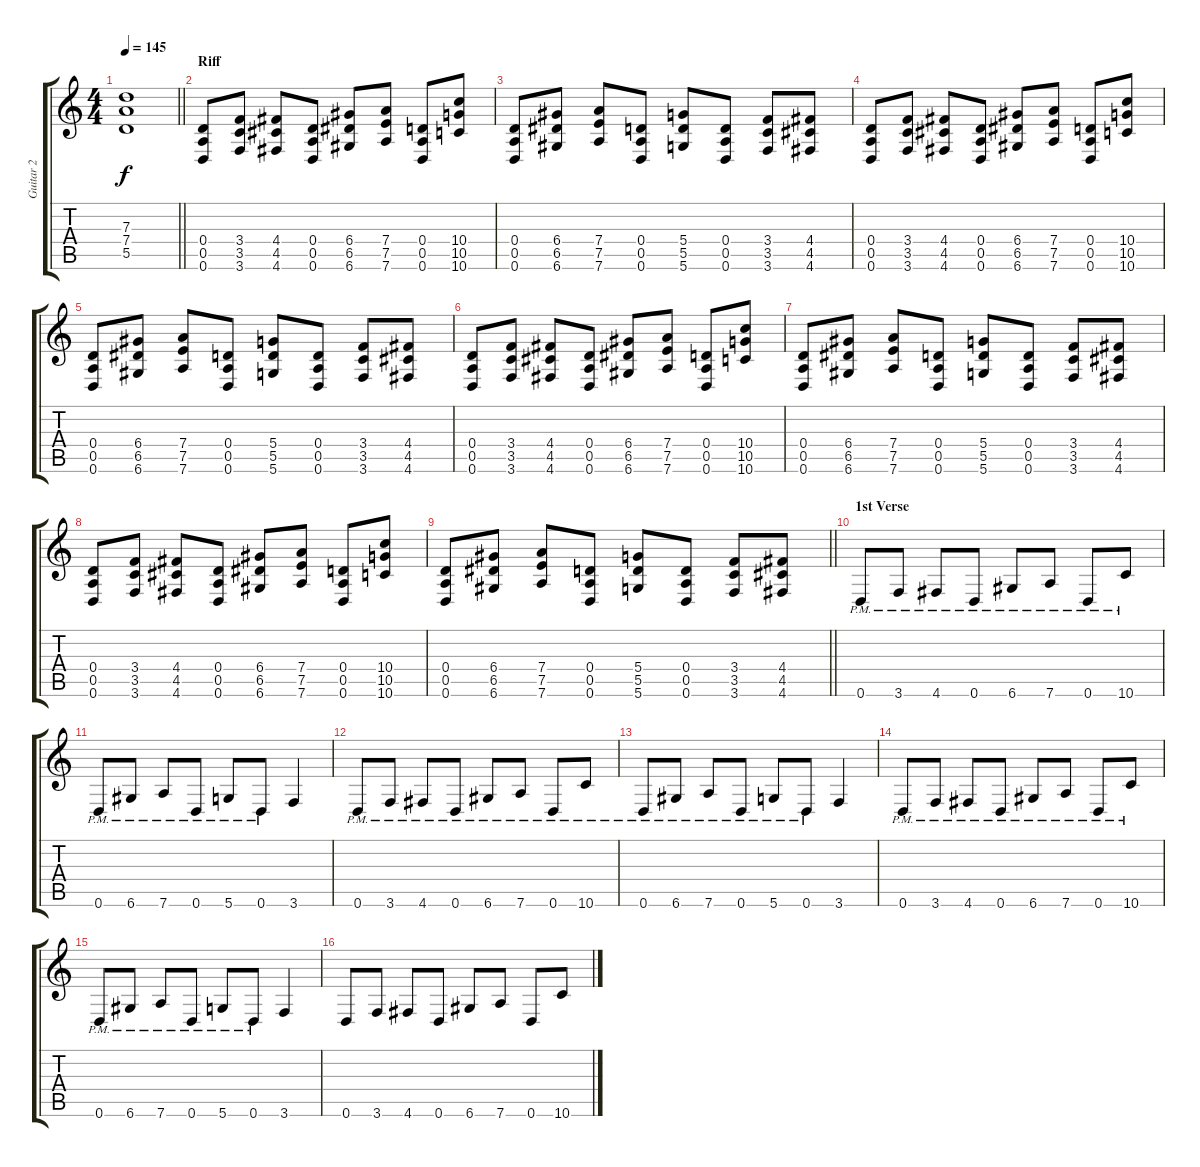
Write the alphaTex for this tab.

\track ("Guitar 2" "Guitar 2") {instrument overdrivenguitar}
\staff {score tabs}
\tuning (E4 B3 G3 D3 A2 D2) {hide}
\ts (4 4)
\tempo 145
\clef g2
\barLineRight lightlight
\ks c
(7.3{t} 7.4{t} 5.5{t}).1{dy f} |
\section ("" "Riff")
(0.4 0.5 0.6).8 (3.4 3.5 3.6).8 (4.4 4.5 4.6).8 (0.4 0.5 0.6).8 (6.4 6.5 6.6).8 (7.4 7.5 7.6).8 (0.4 0.5 0.6).8 (10.4 10.5 10.6).8 |
(0.4 0.5 0.6).8 (6.4 6.5 6.6).8 (7.4 7.5 7.6).8 (0.4 0.5 0.6).8 (5.4 5.5 5.6).8 (0.4 0.5 0.6).8 (3.4 3.5 3.6).8 (4.4 4.5 4.6).8 |
(0.4 0.5 0.6).8 (3.4 3.5 3.6).8 (4.4 4.5 4.6).8 (0.4 0.5 0.6).8 (6.4 6.5 6.6).8 (7.4 7.5 7.6).8 (0.4 0.5 0.6).8 (10.4 10.5 10.6).8 |
(0.4 0.5 0.6).8 (6.4 6.5 6.6).8 (7.4 7.5 7.6).8 (0.4 0.5 0.6).8 (5.4 5.5 5.6).8 (0.4 0.5 0.6).8 (3.4 3.5 3.6).8 (4.4 4.5 4.6).8 |
(0.4 0.5 0.6).8 (3.4 3.5 3.6).8 (4.4 4.5 4.6).8 (0.4 0.5 0.6).8 (6.4 6.5 6.6).8 (7.4 7.5 7.6).8 (0.4 0.5 0.6).8 (10.4 10.5 10.6).8 |
(0.4 0.5 0.6).8 (6.4 6.5 6.6).8 (7.4 7.5 7.6).8 (0.4 0.5 0.6).8 (5.4 5.5 5.6).8 (0.4 0.5 0.6).8 (3.4 3.5 3.6).8 (4.4 4.5 4.6).8 |
(0.4 0.5 0.6).8 (3.4 3.5 3.6).8 (4.4 4.5 4.6).8 (0.4 0.5 0.6).8 (6.4 6.5 6.6).8 (7.4 7.5 7.6).8 (0.4 0.5 0.6).8 (10.4 10.5 10.6).8 |
\barLineRight lightlight
(0.4 0.5 0.6).8 (6.4 6.5 6.6).8 (7.4 7.5 7.6).8 (0.4 0.5 0.6).8 (5.4 5.5 5.6).8 (0.4 0.5 0.6).8 (3.4 3.5 3.6).8 (4.4 4.5 4.6).8 |
\section ("" "1st Verse")
0.6{pm}.8 3.6{pm}.8 4.6{pm}.8 0.6{pm}.8 6.6{pm}.8 7.6{pm}.8 0.6{pm}.8 10.6{pm}.8 |
0.6{pm}.8 6.6{pm}.8 7.6{pm}.8 0.6{pm}.8 5.6{pm}.8 0.6{pm}.8 3.6.4 |
0.6{pm}.8 3.6{pm}.8 4.6{pm}.8 0.6{pm}.8 6.6{pm}.8 7.6{pm}.8 0.6{pm}.8 10.6{pm}.8 |
0.6{pm}.8 6.6{pm}.8 7.6{pm}.8 0.6{pm}.8 5.6{pm}.8 0.6{pm}.8 3.6.4 |
0.6{pm}.8 3.6{pm}.8 4.6{pm}.8 0.6{pm}.8 6.6{pm}.8 7.6{pm}.8 0.6{pm}.8 10.6{pm}.8 |
0.6{pm}.8 6.6{pm}.8 7.6{pm}.8 0.6{pm}.8 5.6{pm}.8 0.6{pm}.8 3.6.4 |
0.6.8 3.6.8 4.6.8 0.6.8 6.6.8 7.6.8 0.6.8 10.6.8
